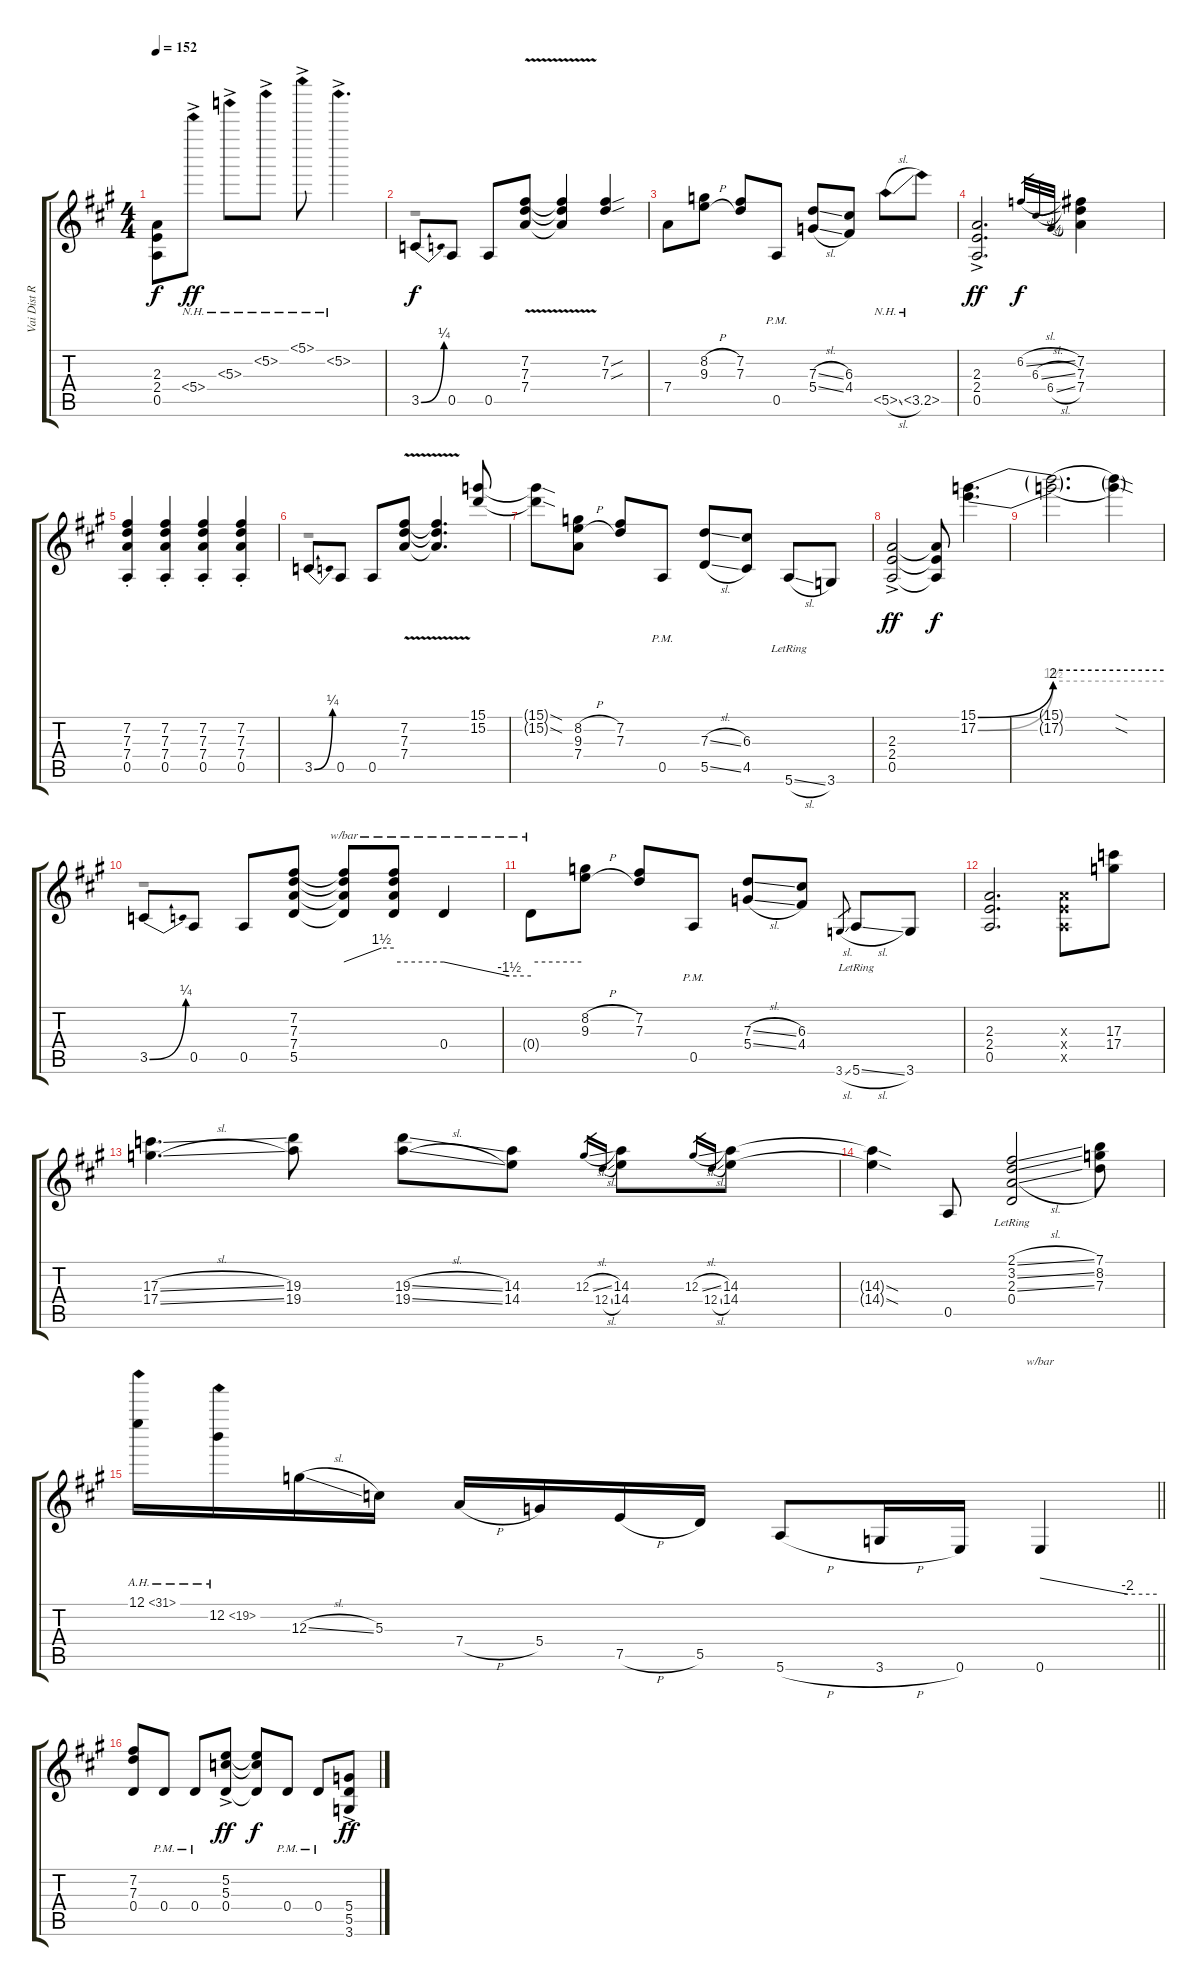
\track ("Vai Dist Rhy" "Vai Dist R") {instrument overdrivenguitar}
\staff {score tabs}
\tuning (E4 B3 G3 D3 A2 E2) {hide}
\voice
\ts (4 4)
\tempo 152
\clef g2
\ks a
(2.3{t} 2.4{t} 0.5{t}).8{dy f} 5.4{nh ac}.8{ot 15mb dy ff} 5.3{nh ac}.8{ot 15mb} 5.2{nh ac}.8{ot 15mb} 5.1{nh ac}.8{ot 15mb} 5.2{nh ac}.4{d ot 15mb} |
3.5{be (bend 0 0 60 1)}.8{dy f} 0.5.8 0.5.8 (7.2{v} 7.3{v} 7.4{v}).8 (7.2{v t} 7.3{v t} 7.4{v t}).4 (7.2{sou} 7.3{sou}).4 |
7.4.8 (8.2{h} 9.3{h}).8 (7.2 7.3).8 0.5{pm}.8 (7.3{sl} 5.4{sl}).8 (6.3 4.4).8 5.5{nh sl}.8 3.5{nh}.8 |
(2.3{ac} 2.4{ac} 0.5{ac}).2{d dy ff} 6.2{sl}.32{gr dy f} 6.3{sl}.32{gr} 6.4{sl}.32{gr} (7.2 7.3 7.4).4 |
(7.2{st} 7.3{st} 7.4{st} 0.5{st}).4 (7.2{st} 7.3{st} 7.4{st} 0.5{st}).4 (7.2{st} 7.3{st} 7.4{st} 0.5{st}).4 (7.2{st} 7.3{st} 7.4{st} 0.5{st}).4 |
3.5{be (bend 0 0 60 1)}.8 0.5.8 0.5.8 (7.2{v} 7.3{v} 7.4{v}).8 (7.2{v t} 7.3{v t} 7.4{v t}).4{d} (15.1 15.2).8 |
(15.1{sod t} 15.2{sod t}).8 (8.2{h} 9.3{h} 7.4).8 (7.2 7.3).8 0.5{pm}.8 (7.3{sl} 5.5{sl}).8 (6.3 4.5).8 5.6{sl lr}.8 3.6.8 |
(2.3{ac} 2.4{ac} 0.5{ac}).2{dy ff} (2.3{t} 2.4{t} 0.5{t}).8{dy f} (15.1{be (bend 0 0 60 8)} 17.2{be (bend 0 0 60 6)}).4{d} |
(15.1{be (hold 0 8 60 8) t} 17.2{be (hold 0 6 60 6) t}).2{d} (15.1{sod t} 17.2{sod t}).4 |
3.5{be (bend 0 0 60 1)}.8 0.5.8 0.5.8 (7.2 7.3 7.4 5.5).8 (7.2{t} 7.3{t} 7.4{t} 5.5{t}).8{tbe (custom default 0 0 45 6 60 6)} (7.2{t} 7.3{t} 7.4{t} 5.5{t}).8{tbe (hold default 0 0 60 0)} 0.4.4{tbe (custom default 0 0 45 -6 60 -6)} |
0.4{t}.8{tbe (hold default 0 0 60 0)} (8.2{h} 9.3{h}).8 (7.2 7.3).8 0.5{pm}.8 (7.3{sl} 5.4{sl}).8 (6.3 4.4).8 3.6{sl}.8{gr} 5.6{sl lr}.8 3.6.8 |
(2.3 2.4 0.5).2{d} (2.3{x} 2.4{x} 0.5{x}).8 (17.3 17.4).8 |
(17.3{sl} 17.4{sl}).4{d} (19.3 19.4).8 (19.3{sl} 19.4{sl}).8 (14.3 14.4).8 12.3{sl}.16{gr} 12.4{sl}.16{gr} (14.3 14.4).8 12.3{sl}.16{gr} 12.4{sl}.16{gr} (14.3 14.4).8 |
(14.3{sod t} 14.4{sod t}).4 0.5.8 (2.1{sl lr} 3.2{sl lr} 2.3{sl lr} 0.4{lr}).2 (7.1 8.2 7.3).8 |
\barLineRight lightlight
12.1{ah 19}.16{ot 8vb} 12.2{ah 7}.16{ot 8vb} 12.3{sl}.16 5.3.16 7.4{h}.16 5.4.16 7.5{h}.16 5.5.16 5.6{h}.8 3.6{h}.16 0.6.16 0.6.4{tbe (custom default 0 0 45 -8 60 -8)} |
(7.2 7.3 0.4).8 0.4{pm}.8 0.4{pm}.8 (5.2{ac} 5.3{ac} 0.4{ac}).8{dy ff} (5.2{t} 5.3{t} 0.4{t}).8{dy f} 0.4{pm}.8 0.4{pm}.8 (5.4{ac} 5.5{ac} 3.6{ac}).8{dy ff}
\voice
\clef g2
\ottava regular
\simile none
\ks a
|
r.1 |
|
|
|
r.1 |
|
|
|
r.1 |
|
|
|
|
\barLineRight lightlight
|
